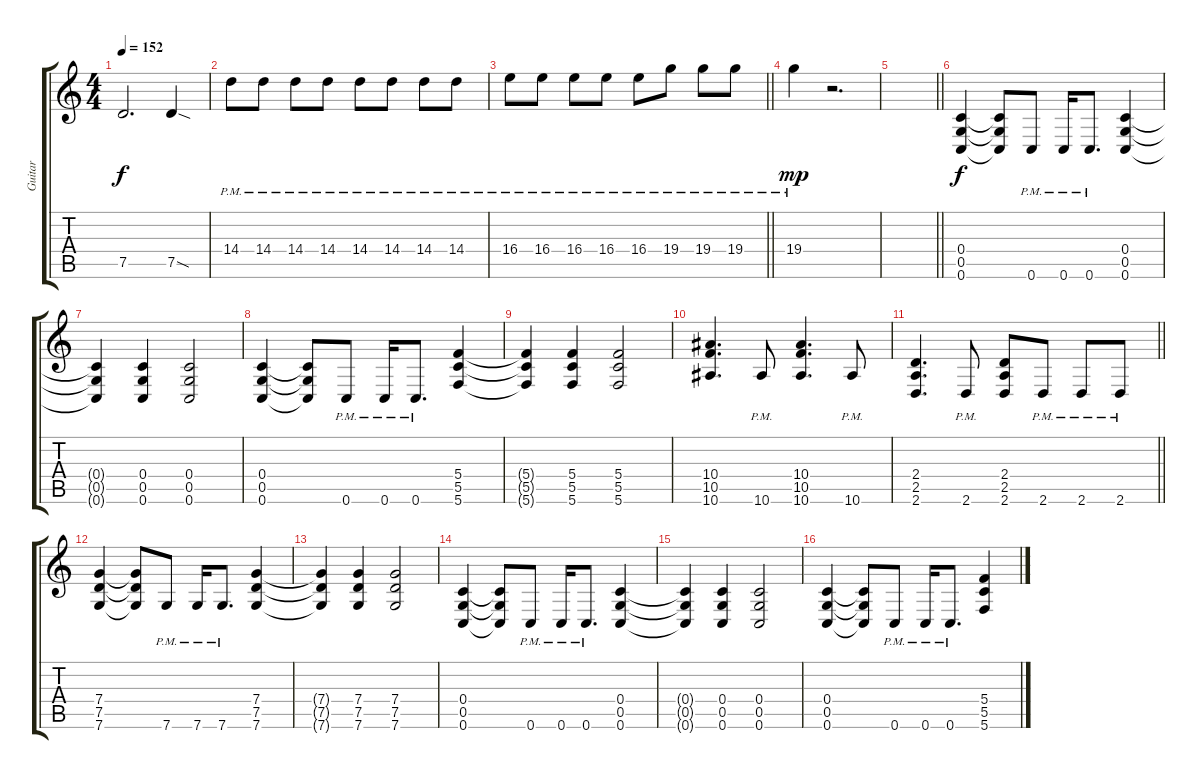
\track ("Guitar" "Guitar") {instrument distortionguitar}
\staff {score tabs}
\tuning (D4 A3 F3 C3 G2 C2) {hide}
\ts (4 4)
\tempo 152
\clef g2
\ks c
7.5{t}.2{d dy f} 7.5{sod}.4 |
14.4{pm}.8 14.4{pm}.8 14.4{pm}.8 14.4{pm}.8 14.4{pm}.8 14.4{pm}.8 14.4{pm}.8 14.4{pm}.8 |
\barLineRight lightlight
16.4{pm}.8 16.4{pm}.8 16.4{pm}.8 16.4{pm}.8 16.4{pm}.8 19.4{pm}.8 19.4{pm}.8 19.4{pm}.8 |
\section ("" " ")
19.4{pm}.4{dy mp} r.2{d} |
\barLineRight lightlight
|
\section ("" " ")
(0.4 0.5 0.6).4{dy f} (0.4{t} 0.5{t} 0.6{t}).8 0.6{pm}.8 0.6{pm}.16 0.6{pm}.8{d} (0.4 0.5 0.6).4 |
(0.4{t} 0.5{t} 0.6{t}).4 (0.4 0.5 0.6).4 (0.4 0.5 0.6).2 |
(0.4 0.5 0.6).4 (0.4{t} 0.5{t} 0.6{t}).8 0.6{pm}.8 0.6{pm}.16 0.6{pm}.8{d} (5.4 5.5 5.6).4 |
(5.4{t} 5.5{t} 5.6{t}).4 (5.4 5.5 5.6).4 (5.4 5.5 5.6).2 |
(10.4 10.5 10.6).4{d} 10.6{pm}.8 (10.4 10.5 10.6).4{d} 10.6{pm}.8 |
\barLineRight lightlight
(2.4 2.5 2.6).4{d} 2.6{pm}.8 (2.4 2.5 2.6).8 2.6{pm}.8 2.6{pm}.8 2.6{pm}.8 |
(7.4 7.5 7.6).4 (7.4{t} 7.5{t} 7.6{t}).8 7.6{pm}.8 7.6{pm}.16 7.6{pm}.8{d} (7.4 7.5 7.6).4 |
(7.4{t} 7.5{t} 7.6{t}).4 (7.4 7.5 7.6).4 (7.4 7.5 7.6).2 |
(0.4 0.5 0.6).4 (0.4{t} 0.5{t} 0.6{t}).8 0.6{pm}.8 0.6{pm}.16 0.6{pm}.8{d} (0.4 0.5 0.6).4 |
(0.4{t} 0.5{t} 0.6{t}).4 (0.4 0.5 0.6).4 (0.4 0.5 0.6).2 |
(0.4 0.5 0.6).4 (0.4{t} 0.5{t} 0.6{t}).8 0.6{pm}.8 0.6{pm}.16 0.6{pm}.8{d} (5.4 5.5 5.6).4
